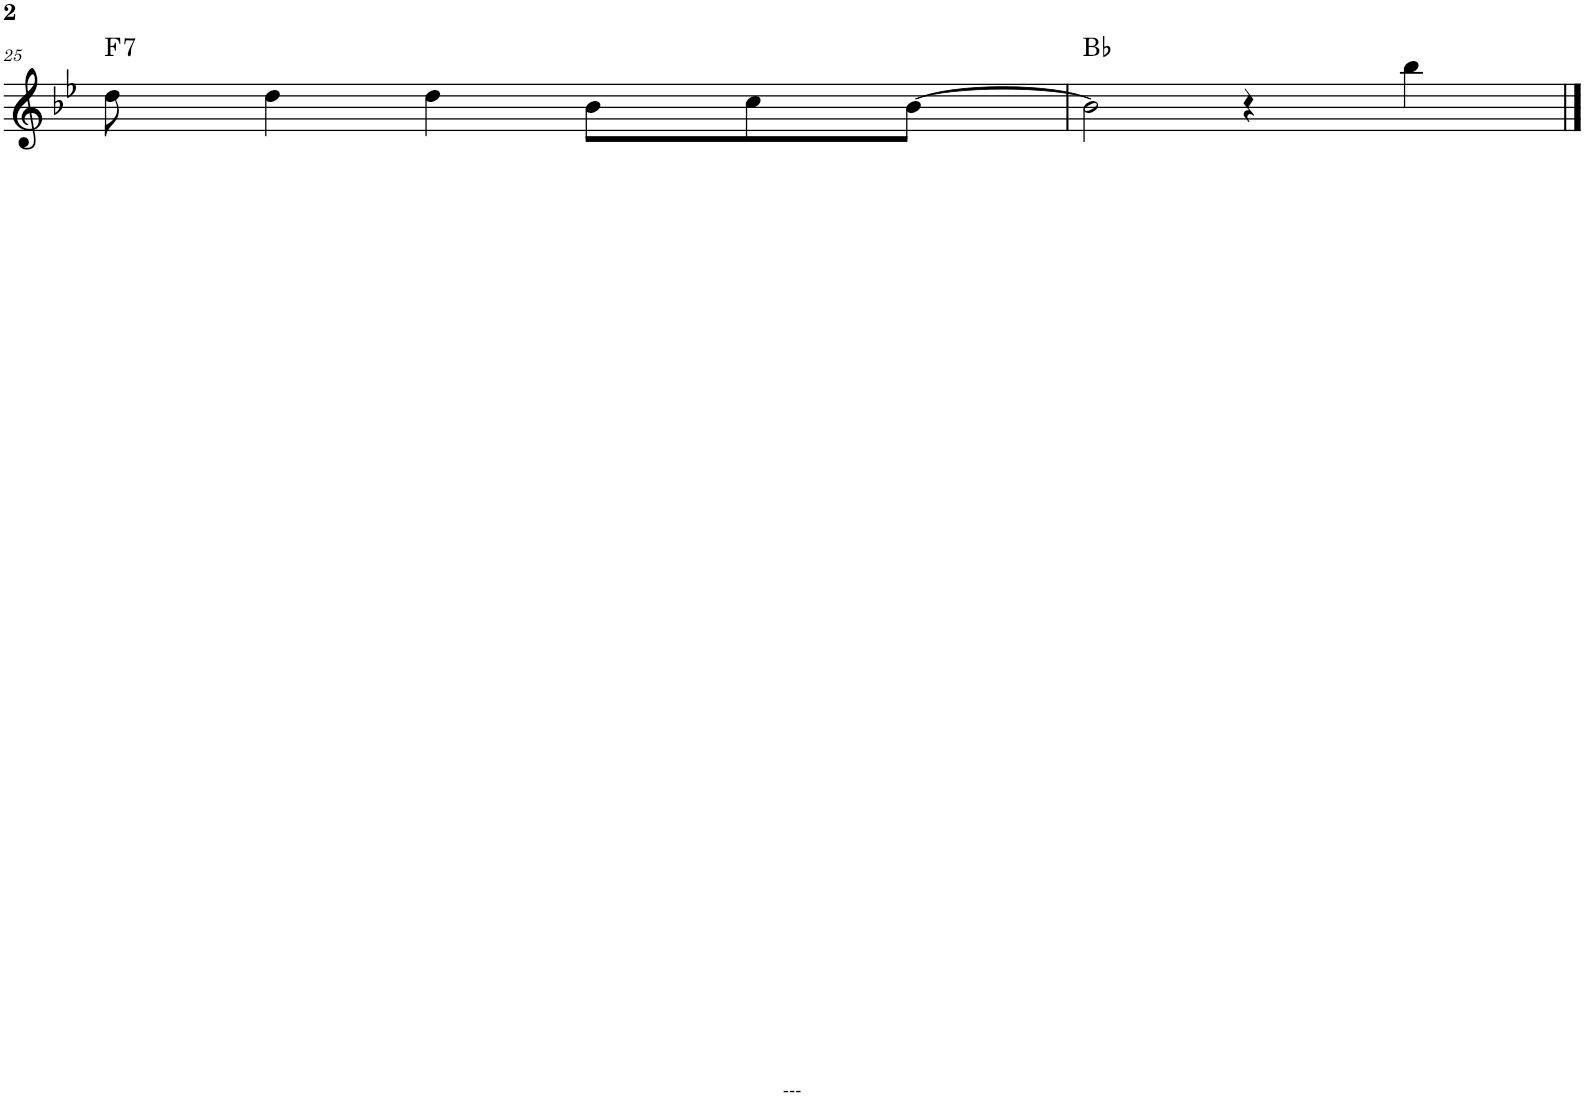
**kern	**harte
*part1	*part1
*staff1	*
*I"Mandolin	*
!!LO:PB:g=z
*clefG2	*
*k[b-e-]	*
*M4/4	*
=25	=25
!	!LO:H:kt=7
8dd\	F:7
4dd\	.
4dd\	.
8b-\L	.
8cc\	.
[8b-\J	.
=26	=26
2b-\]	Bb:maj
4r	.
4bb-\	.
==	==
*-	*-
